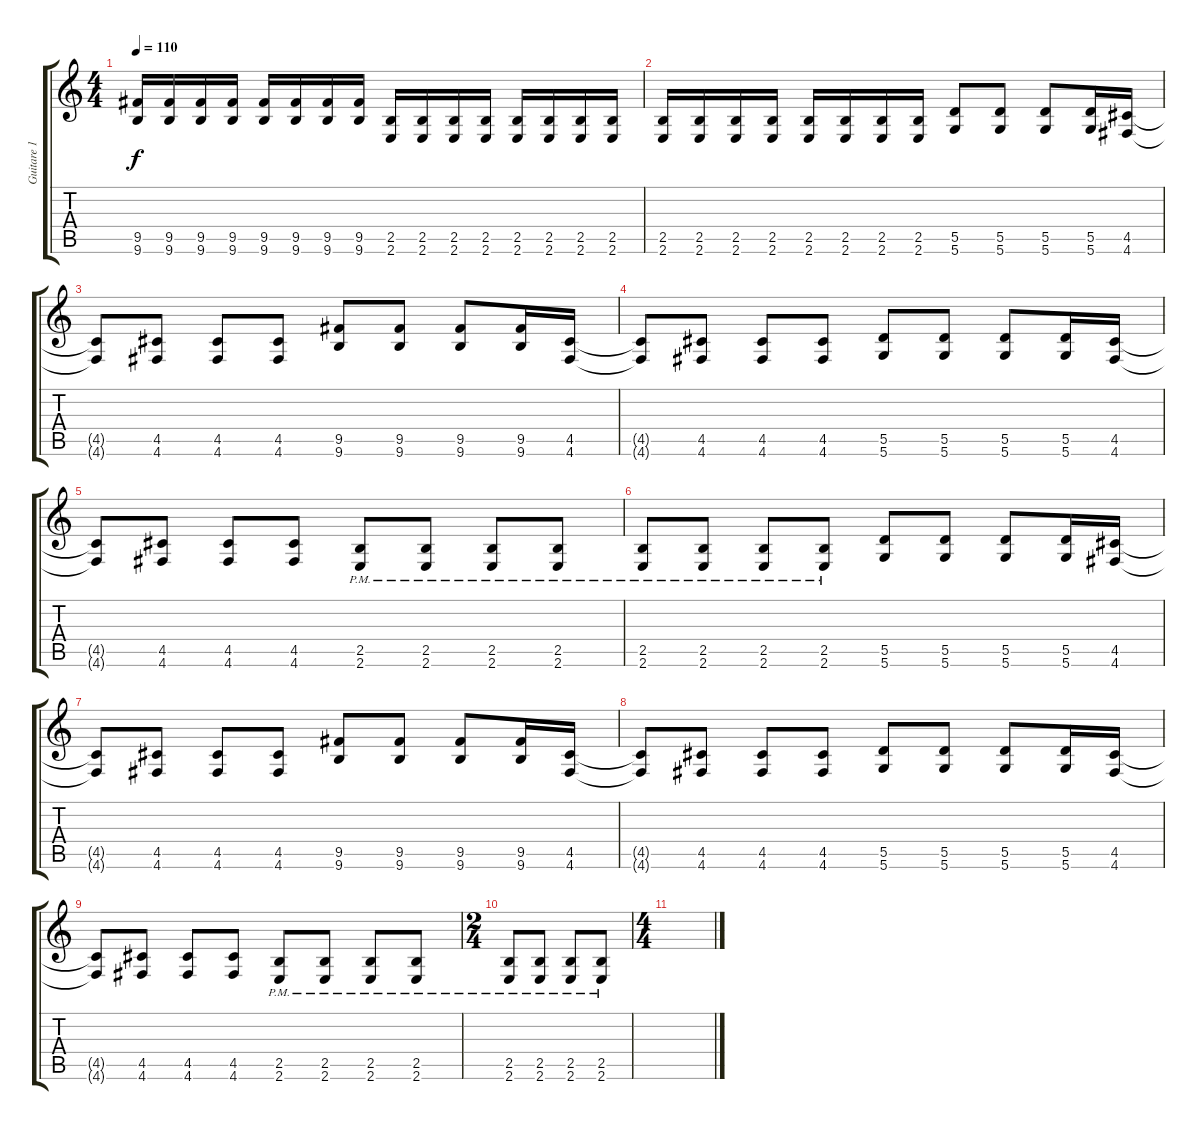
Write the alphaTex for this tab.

\track ("Guitare 1" "Guitare 1") {instrument distortionguitar}
\staff {score tabs}
\tuning (E4 B3 G3 D3 A2 D2) {hide}
\ts (4 4)
\tempo 110
\clef g2
\ks c
(9.5 9.6).16{dy f} (9.5 9.6).16 (9.5 9.6).16 (9.5 9.6).16 (9.5 9.6).16 (9.5 9.6).16 (9.5 9.6).16 (9.5 9.6).16 (2.5 2.6).16 (2.5 2.6).16 (2.5 2.6).16 (2.5 2.6).16 (2.5 2.6).16 (2.5 2.6).16 (2.5 2.6).16 (2.5 2.6).16 |
(2.5 2.6).16 (2.5 2.6).16 (2.5 2.6).16 (2.5 2.6).16 (2.5 2.6).16 (2.5 2.6).16 (2.5 2.6).16 (2.5 2.6).16 (5.5 5.6).8 (5.5 5.6).8 (5.5 5.6).8 (5.5 5.6).16 (4.5 4.6).16 |
(4.5{t} 4.6{t}).8 (4.5 4.6).8 (4.5 4.6).8 (4.5 4.6).8 (9.5 9.6).8 (9.5 9.6).8 (9.5 9.6).8 (9.5 9.6).16 (4.5 4.6).16 |
(4.5{t} 4.6{t}).8 (4.5 4.6).8 (4.5 4.6).8 (4.5 4.6).8 (5.5 5.6).8 (5.5 5.6).8 (5.5 5.6).8 (5.5 5.6).16 (4.5 4.6).16 |
(4.5{t} 4.6{t}).8 (4.5 4.6).8 (4.5 4.6).8 (4.5 4.6).8 (2.5{pm} 2.6{pm}).8 (2.5{pm} 2.6{pm}).8 (2.5{pm} 2.6{pm}).8 (2.5{pm} 2.6{pm}).8 |
(2.5{pm} 2.6{pm}).8 (2.5{pm} 2.6{pm}).8 (2.5{pm} 2.6{pm}).8 (2.5{pm} 2.6{pm}).8 (5.5 5.6).8 (5.5 5.6).8 (5.5 5.6).8 (5.5 5.6).16 (4.5 4.6).16 |
(4.5{t} 4.6{t}).8 (4.5 4.6).8 (4.5 4.6).8 (4.5 4.6).8 (9.5 9.6).8 (9.5 9.6).8 (9.5 9.6).8 (9.5 9.6).16 (4.5 4.6).16 |
(4.5{t} 4.6{t}).8 (4.5 4.6).8 (4.5 4.6).8 (4.5 4.6).8 (5.5 5.6).8 (5.5 5.6).8 (5.5 5.6).8 (5.5 5.6).16 (4.5 4.6).16 |
(4.5{t} 4.6{t}).8 (4.5 4.6).8 (4.5 4.6).8 (4.5 4.6).8 (2.5{pm} 2.6{pm}).8 (2.5{pm} 2.6{pm}).8 (2.5{pm} 2.6{pm}).8 (2.5{pm} 2.6{pm}).8 |
\ts (2 4)
(2.5{pm} 2.6{pm}).8 (2.5{pm} 2.6{pm}).8 (2.5{pm} 2.6{pm}).8 (2.5{pm} 2.6{pm}).8 |
\ts (4 4)
